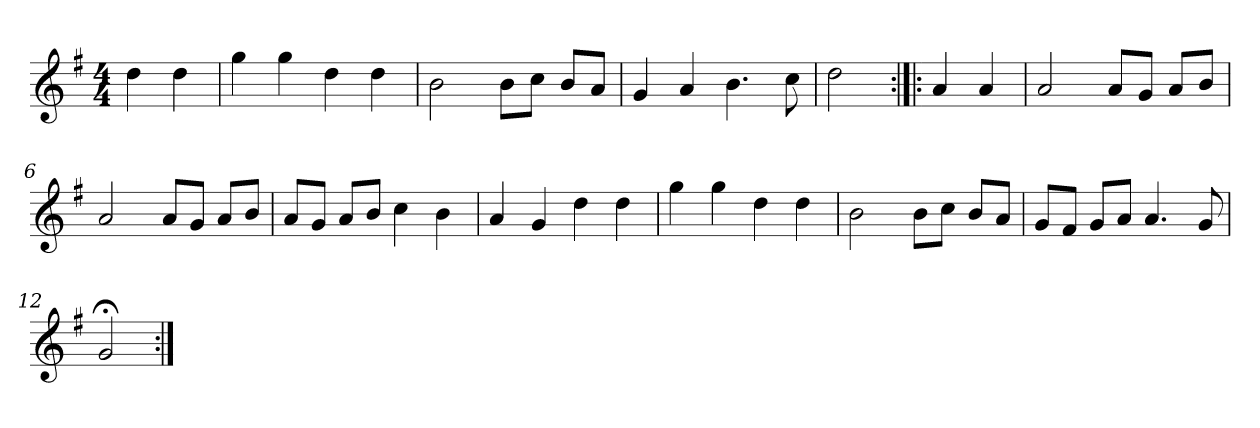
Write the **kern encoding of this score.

**kern
*part1
*staff1
*clefG2
*k[f#]
*G:
*M4/4
*MM120
=
4dd
4dd
=1
4gg
4gg
4dd
4dd
=2
2b
8b\L
8cc\J
8b/L
8a/J
=3
4g
4a
4.b
8cc
=4
2dd
=:|!|:
4a
4a
=5
2a
8a/L
8g/J
8a/L
8b/J
=6
2a
8a/L
8g/J
8a/L
8b/J
=7
8a/L
8g/J
8a/L
8b/J
4cc
4b
=8
4a
4g
4dd
4dd
=9
4gg
4gg
4dd
4dd
=10
2b
8b\L
8cc\J
8b/L
8a/J
=11
8g/L
8f#/J
8g/L
8a/J
4.a
8g
=12
2g;<
=:|!
*-
